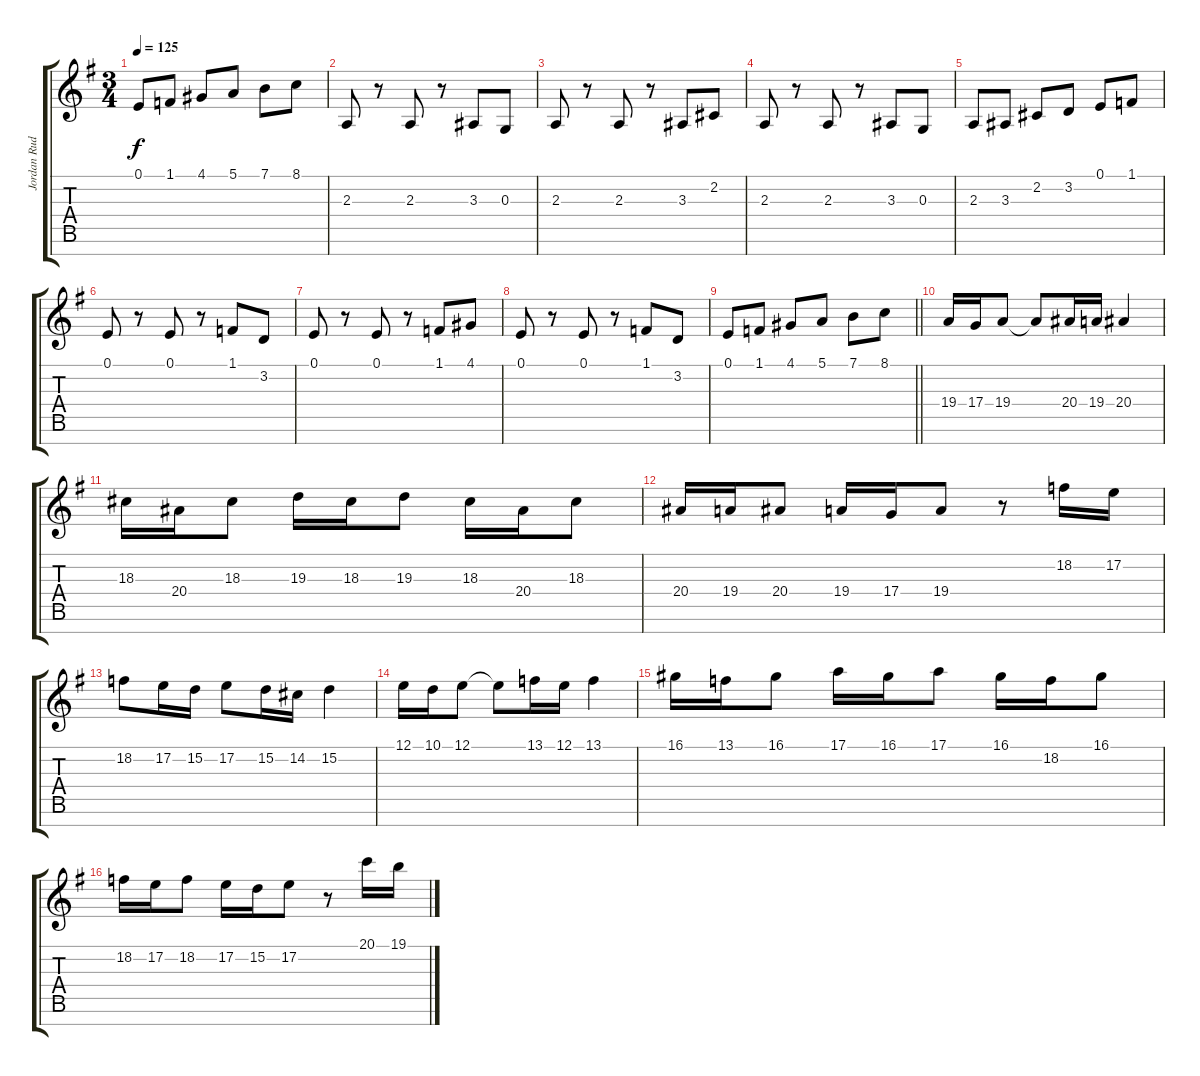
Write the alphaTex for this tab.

\track ("Jordan Rudess - Keyboards" "Jordan Rud") {instrument lead2sawtooth}
\staff {score tabs}
\tuning (E4 B3 G3 D3 A2 E2 B1) {hide}
\ts (3 4)
\tempo 125
\clef g2
\ks g
0.1.8{dy f} 1.1.8 4.1.8 5.1.8 7.1.8 8.1.8 |
2.3.8 r.8 2.3.8 r.8 3.3.8 0.3.8 |
2.3.8 r.8 2.3.8 r.8 3.3.8 2.2.8 |
2.3.8 r.8 2.3.8 r.8 3.3.8 0.3.8 |
2.3.8 3.3.8 2.2.8 3.2.8 0.1.8 1.1.8 |
0.1.8 r.8 0.1.8 r.8 1.1.8 3.2.8 |
0.1.8 r.8 0.1.8 r.8 1.1.8 4.1.8 |
0.1.8 r.8 0.1.8 r.8 1.1.8 3.2.8 |
\barLineRight lightlight
0.1.8 1.1.8 4.1.8 5.1.8 7.1.8 8.1.8 |
19.4.16{volume 10 instrument stringensemble1} 17.4.16 19.4.8 19.4{t}.8 20.4.16 19.4.16 20.4.4 |
18.3.16 20.4.16 18.3.8 19.3.16 18.3.16 19.3.8 18.3.16 20.4.16 18.3.8 |
20.4.16 19.4.16 20.4.8 19.4.16 17.4.16 19.4.8 r.8 18.2.16 17.2.16 |
18.2.8 17.2.16 15.2.16 17.2.8 15.2.16 14.2.16 15.2.4 |
12.1.16 10.1.16 12.1.8 12.1{t}.8 13.1.16 12.1.16 13.1.4 |
16.1.16 13.1.16 16.1.8 17.1.16 16.1.16 17.1.8 16.1.16 18.2.16 16.1.8 |
18.2.16 17.2.16 18.2.8 17.2.16 15.2.16 17.2.8 r.8 20.1.16 19.1.16
